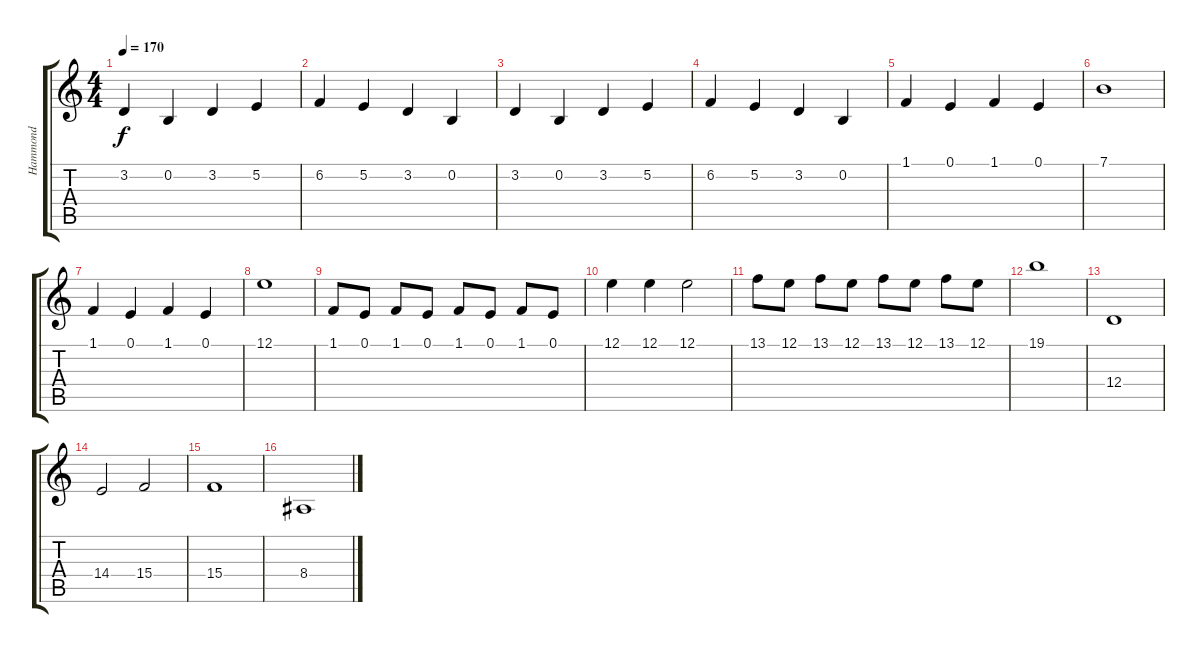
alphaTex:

\track ("Hammond" "Hammond") {instrument drawbarorgan}
\staff {score tabs}
\tuning (E4 B3 G3 D3 A2 E2) {hide}
\ts (4 4)
\tempo 170
\clef g2
\ks c
3.2.4{dy f} 0.2.4 3.2.4 5.2.4 |
6.2.4 5.2.4 3.2.4 0.2.4 |
3.2.4 0.2.4 3.2.4 5.2.4 |
6.2.4 5.2.4 3.2.4 0.2.4 |
1.1.4 0.1.4 1.1.4 0.1.4 |
7.1.1 |
1.1.4 0.1.4 1.1.4 0.1.4 |
12.1.1 |
1.1.8 0.1.8 1.1.8 0.1.8 1.1.8 0.1.8 1.1.8 0.1.8 |
12.1.4 12.1.4 12.1.2 |
13.1.8 12.1.8 13.1.8 12.1.8 13.1.8 12.1.8 13.1.8 12.1.8 |
19.1.1 |
12.4.1 |
14.4.2 15.4.2 |
15.4.1 |
8.4.1
